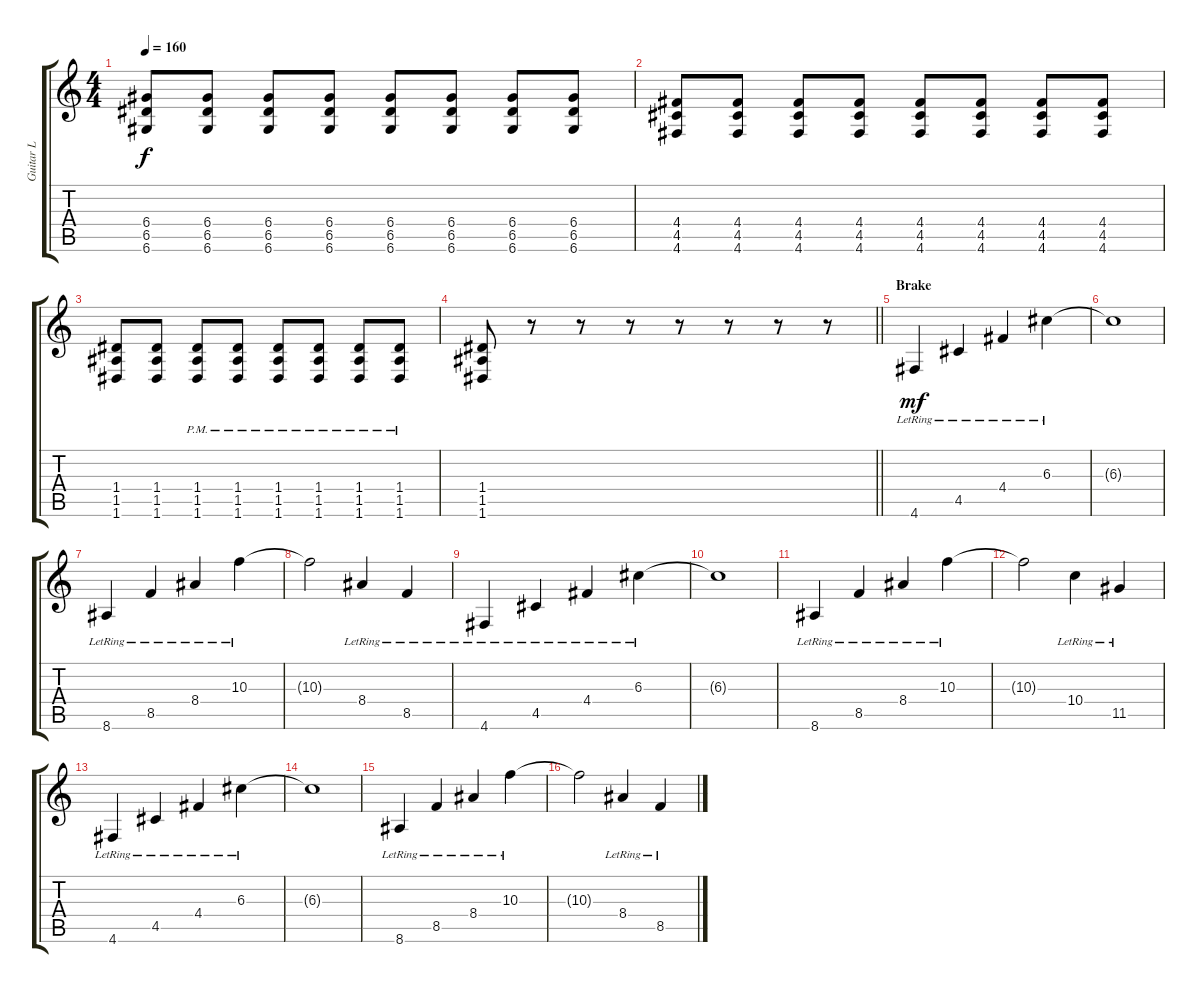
\track ("Guitar L" "Guitar L") {instrument overdrivenguitar}
\staff {score tabs}
\tuning (E4 B3 G3 D3 A2 D2) {hide}
\ts (4 4)
\tempo 160
\clef g2
\ks c
(6.4 6.5 6.6).8{dy f} (6.4 6.5 6.6).8 (6.4 6.5 6.6).8 (6.4 6.5 6.6).8 (6.4 6.5 6.6).8 (6.4 6.5 6.6).8 (6.4 6.5 6.6).8 (6.4 6.5 6.6).8 |
(4.4 4.5 4.6).8 (4.4 4.5 4.6).8 (4.4 4.5 4.6).8 (4.4 4.5 4.6).8 (4.4 4.5 4.6).8 (4.4 4.5 4.6).8 (4.4 4.5 4.6).8 (4.4 4.5 4.6).8 |
(1.4 1.5 1.6).8 (1.4 1.5 1.6).8 (1.4{pm} 1.5 1.6).8 (1.4{pm} 1.5 1.6).8 (1.4{pm} 1.5{pm} 1.6).8 (1.4{pm} 1.5{pm} 1.6).8 (1.4{pm} 1.5{pm} 1.6{pm}).8 (1.4{pm} 1.5{pm} 1.6{pm}).8 |
\barLineRight lightlight
(1.4 1.5 1.6).8 r.8 r.8 r.8 r.8 r.8 r.8 r.8 |
\section ("" "Brake")
4.6{lr}.4{dy mf instrument electricguitarclean} 4.5{lr}.4 4.4{lr}.4 6.3{lr}.4 |
6.3{t}.1 |
8.6{lr}.4 8.5{lr}.4 8.4{lr}.4 10.3{lr}.4 |
10.3{t}.2 8.4{lr}.4 8.5{lr}.4 |
4.6{lr}.4 4.5{lr}.4 4.4{lr}.4 6.3{lr}.4 |
6.3{t}.1 |
8.6{lr}.4 8.5{lr}.4 8.4{lr}.4 10.3{lr}.4 |
10.3{t}.2 10.4{lr}.4 11.5{lr}.4 |
4.6{lr}.4 4.5{lr}.4 4.4{lr}.4 6.3{lr}.4 |
6.3{t}.1 |
8.6{lr}.4 8.5{lr}.4 8.4{lr}.4 10.3{lr}.4 |
10.3{t}.2 8.4{lr}.4 8.5{lr}.4
